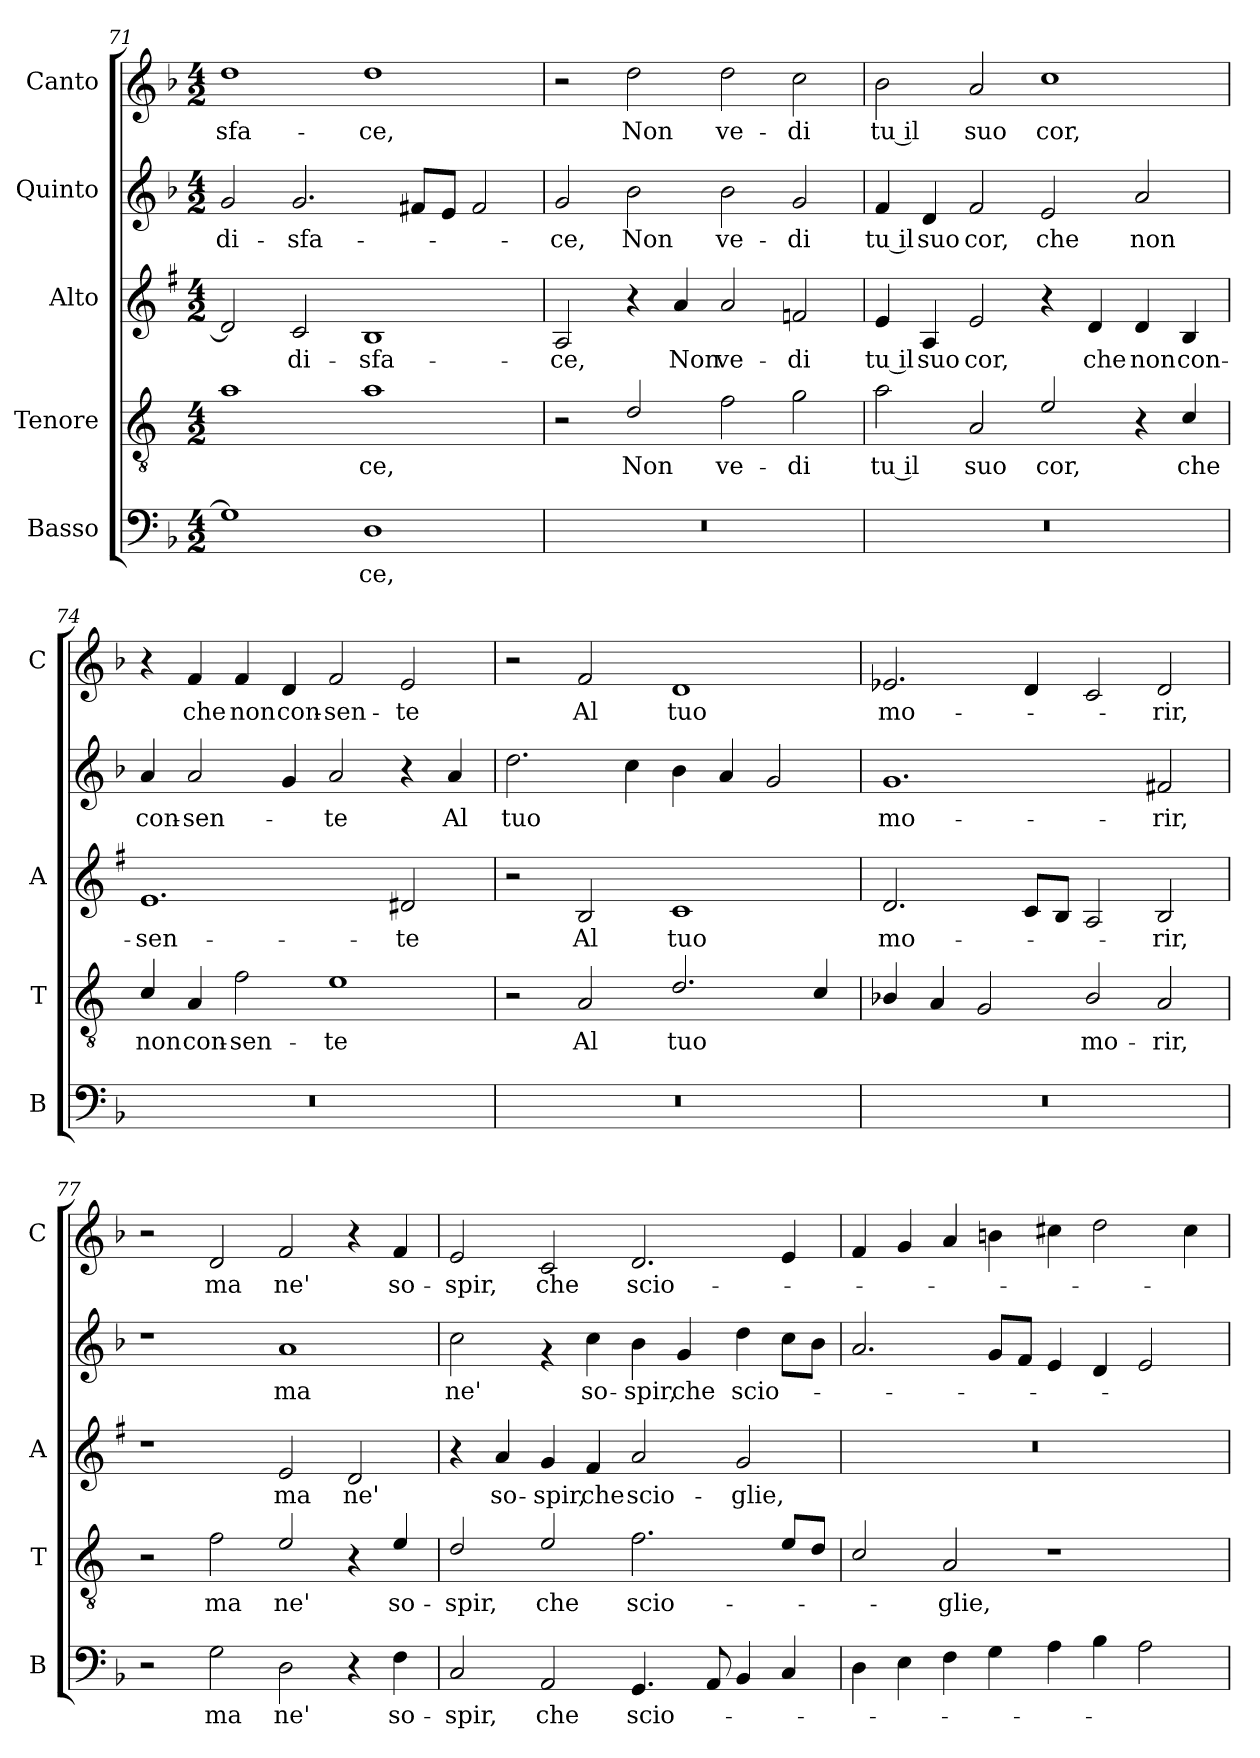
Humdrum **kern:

**kern	**text	**kern	**text	**kern	**text	**kern	**text	**kern	**text
*part5	*part5	*part4	*part4	*part3	*part3	*part2	*part2	*part1	*part1
*staff5	*staff5	*staff4	*staff4	*staff3	*staff3	*staff2	*staff2	*staff1	*staff1
*I"Basso	*	*I"Tenore	*	*I"Alto	*	*I"Quinto	*	*I"Canto	*
*I'B	*	*I'T	*	*I'A	*	*	*	*I'C	*
*clefF4	*	*clefGv2	*	*clefG2	*	*clefG2	*	*clefG2	*
*	*	*ITrd4c7	*	*ITrd1c2	*	*	*	*	*
*k[b-]	*	*k[b-]	*	*k[b-]	*	*k[b-]	*	*k[b-]	*
*F:	*	*F:	*	*F:	*	*F:	*	*F:	*
*M4/2	*	*M4/2	*	*M4/2	*	*M4/2	*	*M4/2	*
=71	=71	=71	=71	=71	=71	=71	=71	=71	=71
!	!	!	!	!	!	!	!LO:LY:b	!	!LO:LY:b
1G]	.	1d	.	2c/]	.	2g/	di-	1dd	-sfa-
!	!	!	!	!	!LO:LY:b	!	!LO:LY:b	!	!
.	.	.	.	2B-/	di-	2.g/	-sfa-	.	.
!	!LO:LY:b	!	!LO:LY:b	!	!LO:LY:b	!	!	!	!LO:LY:b
1D	-ce,	1d	-ce,	1A	-sfa-	.	.	1dd	-ce,
.	.	.	.	.	.	8f#X/L	.	.	.
.	.	.	.	.	.	8e/J	.	.	.
.	.	.	.	.	.	2f#/	.	.	.
=72	=72	=72	=72	=72	=72	=72	=72	=72	=72
!	!	!	!	!	!LO:LY:b	!	!LO:LY:b	!	!
0r	.	2r	.	2G/	-ce,	2g/	-ce,	2r	.
!	!	!	!LO:LY:b	!	!	!	!LO:LY:b	!	!LO:LY:b
.	.	2G/	Non	4r	.	2b-\	Non	2dd\	Non
!	!	!	!	!	!LO:LY:b	!	!	!	!
.	.	.	.	4g/	Non	.	.	.	.
!	!	!	!LO:LY:b	!	!LO:LY:b	!	!LO:LY:b	!	!LO:LY:b
.	.	2B-\	ve-	2g/	ve-	2b-\	ve-	2dd\	ve-
!	!	!	!LO:LY:b	!	!LO:LY:b	!	!LO:LY:b	!	!LO:LY:b
.	.	2c\	-di	2e-X/	-di	2g/	-di	2cc\	-di
!!LO:LB:g=z
=73	=73	=73	=73	=73	=73	=73	=73	=73	=73
!	!	!	!LO:LY:b	!	!LO:LY:b	!	!LO:LY:b	!	!LO:LY:b
0r	.	2d\	tu il	4d/	tu il	4f/	tu il	2b-\	tu il
!	!	!	!	!	!LO:LY:b	!	!LO:LY:b	!	!
.	.	.	.	4G/	suo	4d/	suo	.	.
!	!	!	!LO:LY:b	!	!LO:LY:b	!	!LO:LY:b	!	!LO:LY:b
.	.	2D/	suo	2d/	cor,	2f/	cor,	2a/	suo
!	!	!	!LO:LY:b	!	!	!	!LO:LY:b	!	!LO:LY:b
.	.	2A/	cor,	4r	.	2e/	che	1cc	cor,
!	!	!	!	!	!LO:LY:b	!	!	!	!
.	.	.	.	4c/	che	.	.	.	.
!	!	!	!	!	!LO:LY:b	!	!LO:LY:b	!	!
.	.	4r	.	4c/	non	2a/	non	.	.
!	!	!	!LO:LY:b	!	!LO:LY:b	!	!	!	!
.	.	4F/	che	4A/	con-	.	.	.	.
=74	=74	=74	=74	=74	=74	=74	=74	=74	=74
!	!	!	!LO:LY:b	!	!LO:LY:b	!	!LO:LY:b	!	!
0r	.	4F/	non	1.d	-sen-	4a/	con-	4r	.
!	!	!	!LO:LY:b	!	!	!	!LO:LY:b	!	!LO:LY:b
.	.	4D/	con-	.	.	2a/	-sen-	4f/	che
!	!	!	!LO:LY:b	!	!	!	!	!	!LO:LY:b
.	.	2B-\	-sen-	.	.	.	.	4f/	non
!	!	!	!	!	!	!	!	!	!LO:LY:b
.	.	.	.	.	.	4g/	.	4d/	con-
!	!	!	!LO:LY:b	!	!	!	!LO:LY:b	!	!LO:LY:b
.	.	1A	-te	.	.	2a/	-te	2f/	-sen-
!	!	!	!	!	!LO:LY:b	!	!	!	!LO:LY:b
.	.	.	.	2c#X/	-te	4r	.	2e/	-te
!	!	!	!	!	!	!	!LO:LY:b	!	!
.	.	.	.	.	.	4a/	Al	.	.
=75	=75	=75	=75	=75	=75	=75	=75	=75	=75
!	!	!	!	!	!	!	!LO:LY:b	!	!
0r	.	2r	.	2r	.	2.dd\	tuo	2r	.
!	!	!	!LO:LY:b	!	!LO:LY:b	!	!	!	!LO:LY:b
.	.	2D/	Al	2A/	Al	.	.	2f/	Al
.	.	.	.	.	.	4cc\	.	.	.
!	!	!	!LO:LY:b	!	!LO:LY:b	!	!	!	!LO:LY:b
.	.	2.G/	tuo	1B-	tuo	4b-\	.	1d	tuo
.	.	.	.	.	.	4a/	.	.	.
.	.	.	.	.	.	2g/	.	.	.
.	.	4F/	.	.	.	.	.	.	.
=76	=76	=76	=76	=76	=76	=76	=76	=76	=76
!	!	!	!	!	!LO:LY:b	!	!LO:LY:b	!	!LO:LY:b
0r	.	4E-X/	.	2.c/	mo-	1.g	mo-	2.e-X/	mo-
.	.	4D/	.	.	.	.	.	.	.
.	.	2C/	.	.	.	.	.	.	.
.	.	.	.	8B-/L	.	.	.	4d/	.
.	.	.	.	8A/J	.	.	.	.	.
!	!	!	!LO:LY:b	!	!	!	!	!	!
.	.	2E-/	mo-	2G/	.	.	.	2c/	.
!	!	!	!LO:LY:b	!	!LO:LY:b	!	!LO:LY:b	!	!LO:LY:b
.	.	2D/	-rir,	2A/	-rir,	2f#X/	-rir,	2d/	-rir,
!!LO:LB:g=z
=77	=77	=77	=77	=77	=77	=77	=77	=77	=77
2r	.	2r	.	1r	.	1r	.	2r	.
!	!LO:LY:b	!	!LO:LY:b	!	!	!	!	!	!LO:LY:b
2G\	ma	2B-\	ma	.	.	.	.	2d/	ma
!	!LO:LY:b	!	!LO:LY:b	!	!LO:LY:b	!	!LO:LY:b	!	!LO:LY:b
2D\	ne'	2A/	ne'	2d/	ma	1a	ma	2f/	ne'
!	!	!	!	!	!LO:LY:b	!	!	!	!
4r	.	4r	.	2c/	ne'	.	.	4r	.
!	!LO:LY:b	!	!LO:LY:b	!	!	!	!	!	!LO:LY:b
4F\	so-	4A/	so-	.	.	.	.	4f/	so-
=78	=78	=78	=78	=78	=78	=78	=78	=78	=78
!	!LO:LY:b	!	!LO:LY:b	!	!	!	!LO:LY:b	!	!LO:LY:b
2C/	-spir,	2G/	-spir,	4r	.	2cc\	ne'	2e/	-spir,
!	!	!	!	!	!LO:LY:b	!	!	!	!
.	.	.	.	4g/	so-	.	.	.	.
!	!LO:LY:b	!	!LO:LY:b	!	!LO:LY:b	!	!	!	!LO:LY:b
2AA/	che	2A/	che	4f/	-spir,	4rf	.	2c/	che
!	!	!	!	!	!LO:LY:b	!	!LO:LY:b	!	!
.	.	.	.	4e/	che	4cc\	so-	.	.
!	!LO:LY:b	!	!LO:LY:b	!	!LO:LY:b	!	!LO:LY:b	!	!LO:LY:b
4.GG/	scio-	2.B-\	scio-	2g/	scio-	4b-\	-spir,	2.d/	scio-
!	!	!	!	!	!	!	!LO:LY:b	!	!
.	.	.	.	.	.	4g/	che	.	.
8AA/	.	.	.	.	.	.	.	.	.
!	!	!	!	!	!LO:LY:b	!	!LO:LY:b	!	!
4BB-/	.	.	.	2f/	-glie,	4dd\	scio-	.	.
4C/	.	8A/L	.	.	.	8cc\L	.	4e/	.
.	.	8G/J	.	.	.	8b-\J	.	.	.
=79	=79	=79	=79	=79	=79	=79	=79	=79	=79
4D\	.	2F/	.	0r	.	2.a/	.	4f/	.
4E\	.	.	.	.	.	.	.	4g/	.
!	!	!	!LO:LY:b	!	!	!	!	!	!
4F\	.	2D/	-glie,	.	.	.	.	4a/	.
4G\	.	.	.	.	.	8g/L	.	4bn\	.
.	.	.	.	.	.	8f/J	.	.	.
4A\	.	1r	.	.	.	4e/	.	4cc#X\	.
4B-\	.	.	.	.	.	4d/	.	2dd\	.
2A\	.	.	.	.	.	2e/	.	.	.
.	.	.	.	.	.	.	.	4cc#\	.
=	=	=	=	=	=	=	=	=	=
*-	*-	*-	*-	*-	*-	*-	*-	*-	*-
